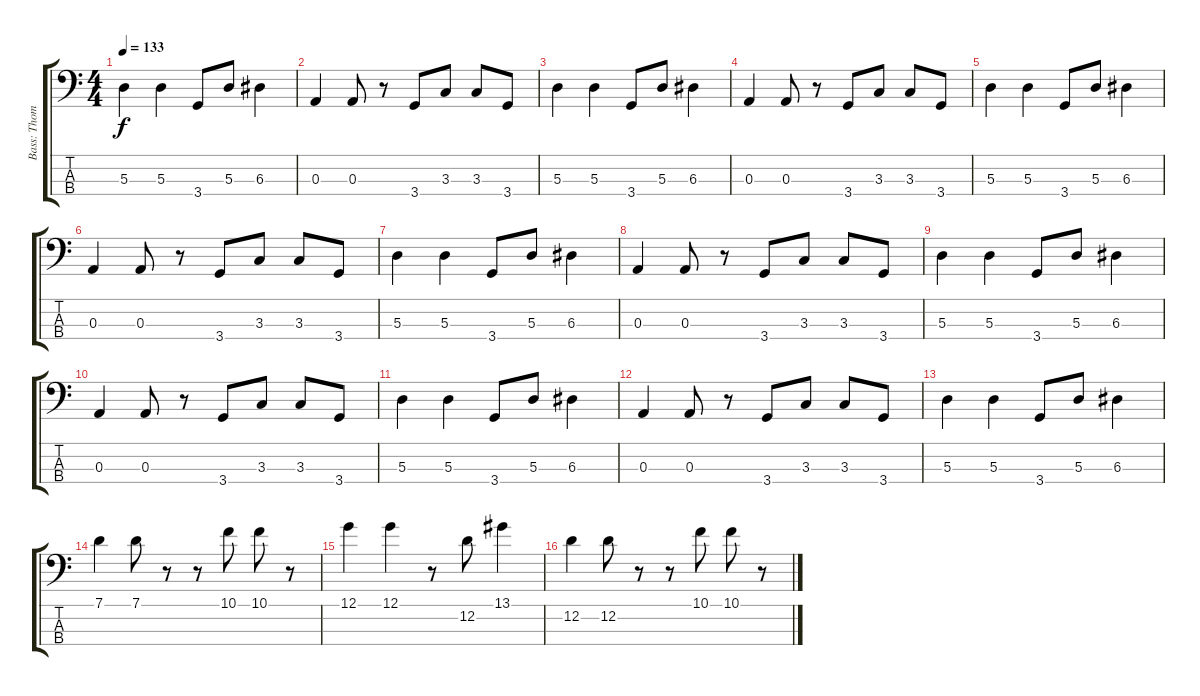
\track ("Bass: Thomas Stinson" "Bass: Thom") {instrument electricbasspick}
\staff {score tabs}
\tuning (G2 D2 A1 E1) {hide}
\ts (4 4)
\tempo 133
\clef f4
\ks c
5.3.4{dy f} 5.3.4 3.4.8 5.3.8 6.3.4 |
0.3.4 0.3.8 r.8 3.4.8 3.3.8 3.3.8 3.4.8 |
5.3.4 5.3.4 3.4.8 5.3.8 6.3.4 |
0.3.4 0.3.8 r.8 3.4.8 3.3.8 3.3.8 3.4.8 |
5.3.4 5.3.4 3.4.8 5.3.8 6.3.4 |
0.3.4 0.3.8 r.8 3.4.8 3.3.8 3.3.8 3.4.8 |
5.3.4 5.3.4 3.4.8 5.3.8 6.3.4 |
0.3.4 0.3.8 r.8 3.4.8 3.3.8 3.3.8 3.4.8 |
5.3.4 5.3.4 3.4.8 5.3.8 6.3.4 |
0.3.4 0.3.8 r.8 3.4.8 3.3.8 3.3.8 3.4.8 |
5.3.4 5.3.4 3.4.8 5.3.8 6.3.4 |
0.3.4 0.3.8 r.8 3.4.8 3.3.8 3.3.8 3.4.8 |
5.3.4 5.3.4 3.4.8 5.3.8 6.3.4 |
7.1.4 7.1.8 r.8 r.8 10.1.8 10.1.8 r.8 |
12.1.4 12.1.4 r.8 12.2.8 13.1.4 |
12.2.4 12.2.8 r.8 r.8 10.1.8 10.1.8 r.8
